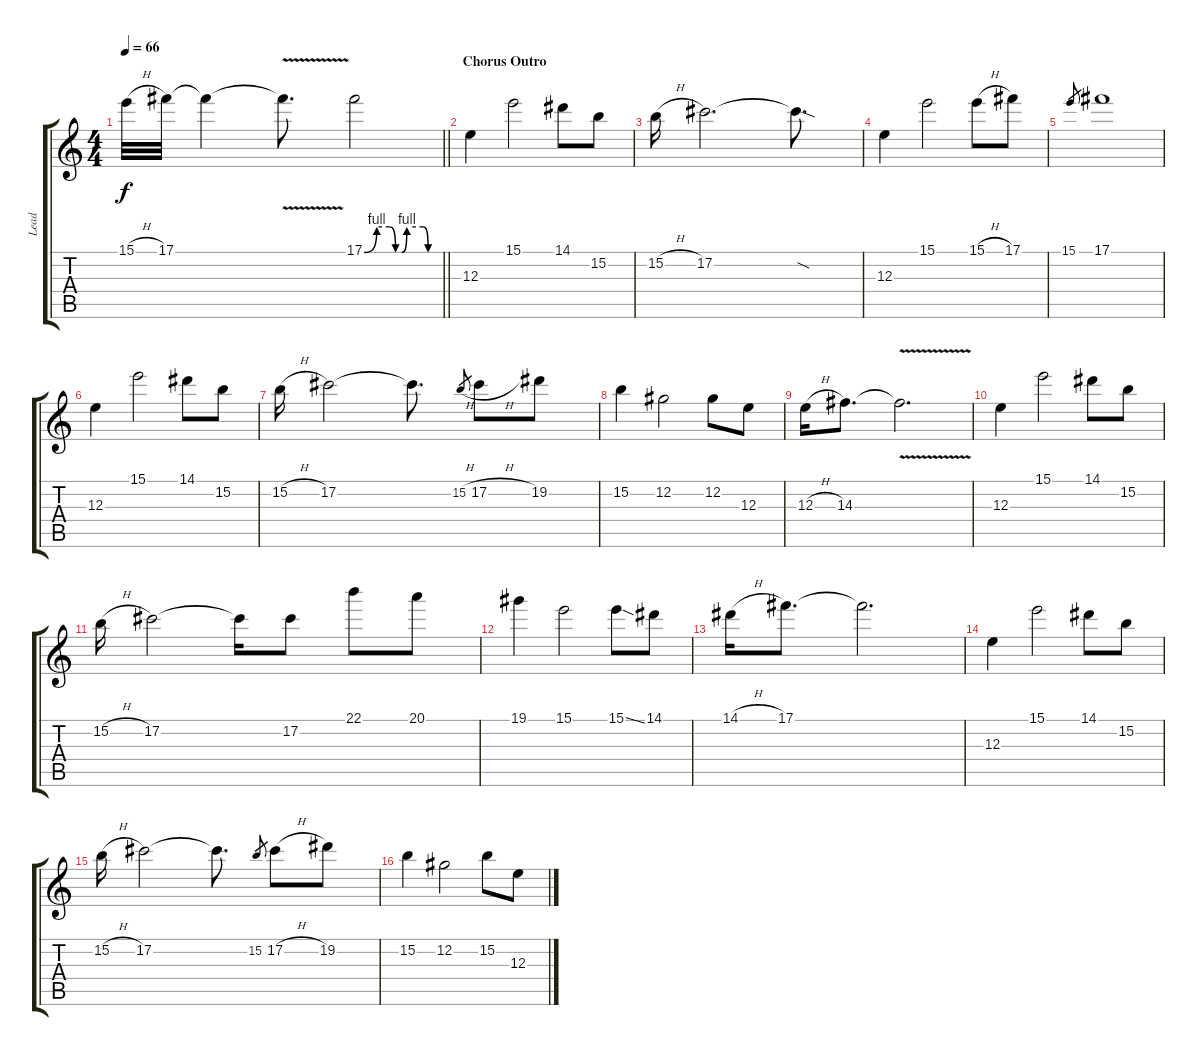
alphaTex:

\track ("Lead" "Lead") {instrument overdrivenguitar}
\staff {score tabs}
\tuning (Db4 Ab3 E3 B2 Gb2 Db2) {hide}
\ts (4 4)
\tempo 66
\clef g2
\barLineRight lightlight
\ks c
15.1{h}.32{dy f} 17.1.32 17.1{t}.4 17.1{v t}.8{d} 17.1{be (custom 0 0 10 4 20 4 25 0 30 0 34 4 47 4 51 0 60 0)}.2 |
\section ("" "Chorus Outro")
12.3.4 15.1.2 14.1.8 15.2.8 |
15.2{h}.16 17.2.2{d} 17.2{sod t}.8{d} |
12.3.4 15.1.2 15.1{h}.8 17.1.8 |
15.1.8{gr} 17.1.1 |
12.3.4 15.1.2 14.1.8 15.2.8 |
15.2{h}.16 17.2.2 17.2{t}.8{d} 15.2{h}.8{gr} 17.2{h}.8 19.2.8 |
15.2.4 12.2.2 12.2.8 12.3.8 |
12.3{h}.16 14.3.8{d} 14.3{v t}.2{d} |
12.3.4 15.1.2 14.1.8 15.2.8 |
15.2{h}.16 17.2.2 17.2{t}.16 17.2.8 22.1.8 20.1.8 |
19.1.4 15.1.2 15.1{ss}.8 14.1.8 |
14.1{h}.16 17.1.8{d} 17.1{t}.2{d} |
12.3.4 15.1.2 14.1.8 15.2.8 |
15.2{h}.16 17.2.2 17.2{t}.8{d} 15.2.8{gr} 17.2{h}.8 19.2.8 |
15.2.4 12.2.2 15.2.8 12.3.8
